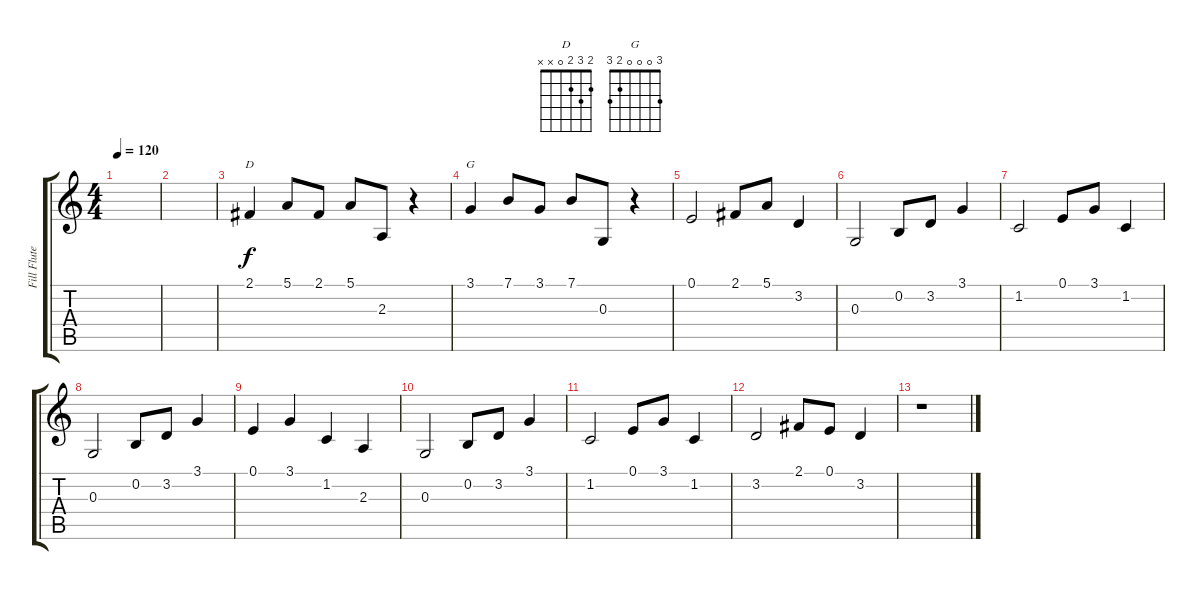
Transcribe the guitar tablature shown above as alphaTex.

\track ("Fill Flute" "Fill Flute") {instrument flute}
\staff {score tabs}
\tuning (E4 B3 G3 D3 A2 E2) {hide}
\chord ("D" 2 3 2 0 x x)
\chord ("G" 3 0 0 0 2 3)
\ts (4 4)
\tempo 120
\clef g2
\ks c
|
|
2.1.4{ch "D"} 5.1.8 2.1.8 5.1.8 2.3.8 r.4 |
3.1.4{ch "G"} 7.1.8 3.1.8 7.1.8 0.3.8 r.4 |
0.1.2 2.1.8 5.1.8 3.2.4 |
0.3.2 0.2.8 3.2.8 3.1.4 |
1.2.2 0.1.8 3.1.8 1.2.4 |
0.3.2 0.2.8 3.2.8 3.1.4 |
0.1.4 3.1.4 1.2.4 2.3.4 |
0.3.2 0.2.8 3.2.8 3.1.4 |
1.2.2 0.1.8 3.1.8 1.2.4 |
3.2.2 2.1.8 0.1.8 3.2.4 |
r.1
